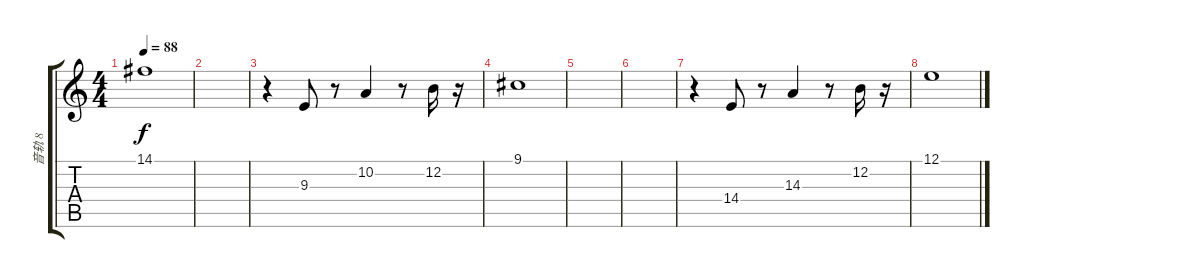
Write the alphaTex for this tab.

\track ("音轨 8" "音轨 8") {instrument trombone}
\staff {score tabs}
\tuning (E4 B3 G3 D3 A2 E2) {hide}
\ts (4 4)
\tempo 88
\clef g2
\ks c
14.1{t}.1{dy f} |
|
r.4 9.3.8{volume 12} r.8 10.2.4 r.8 12.2.16 r.16 |
9.1.1 |
|
|
r.4 14.4.8 r.8 14.3.4 r.8 12.2.16 r.16 |
12.1.1
